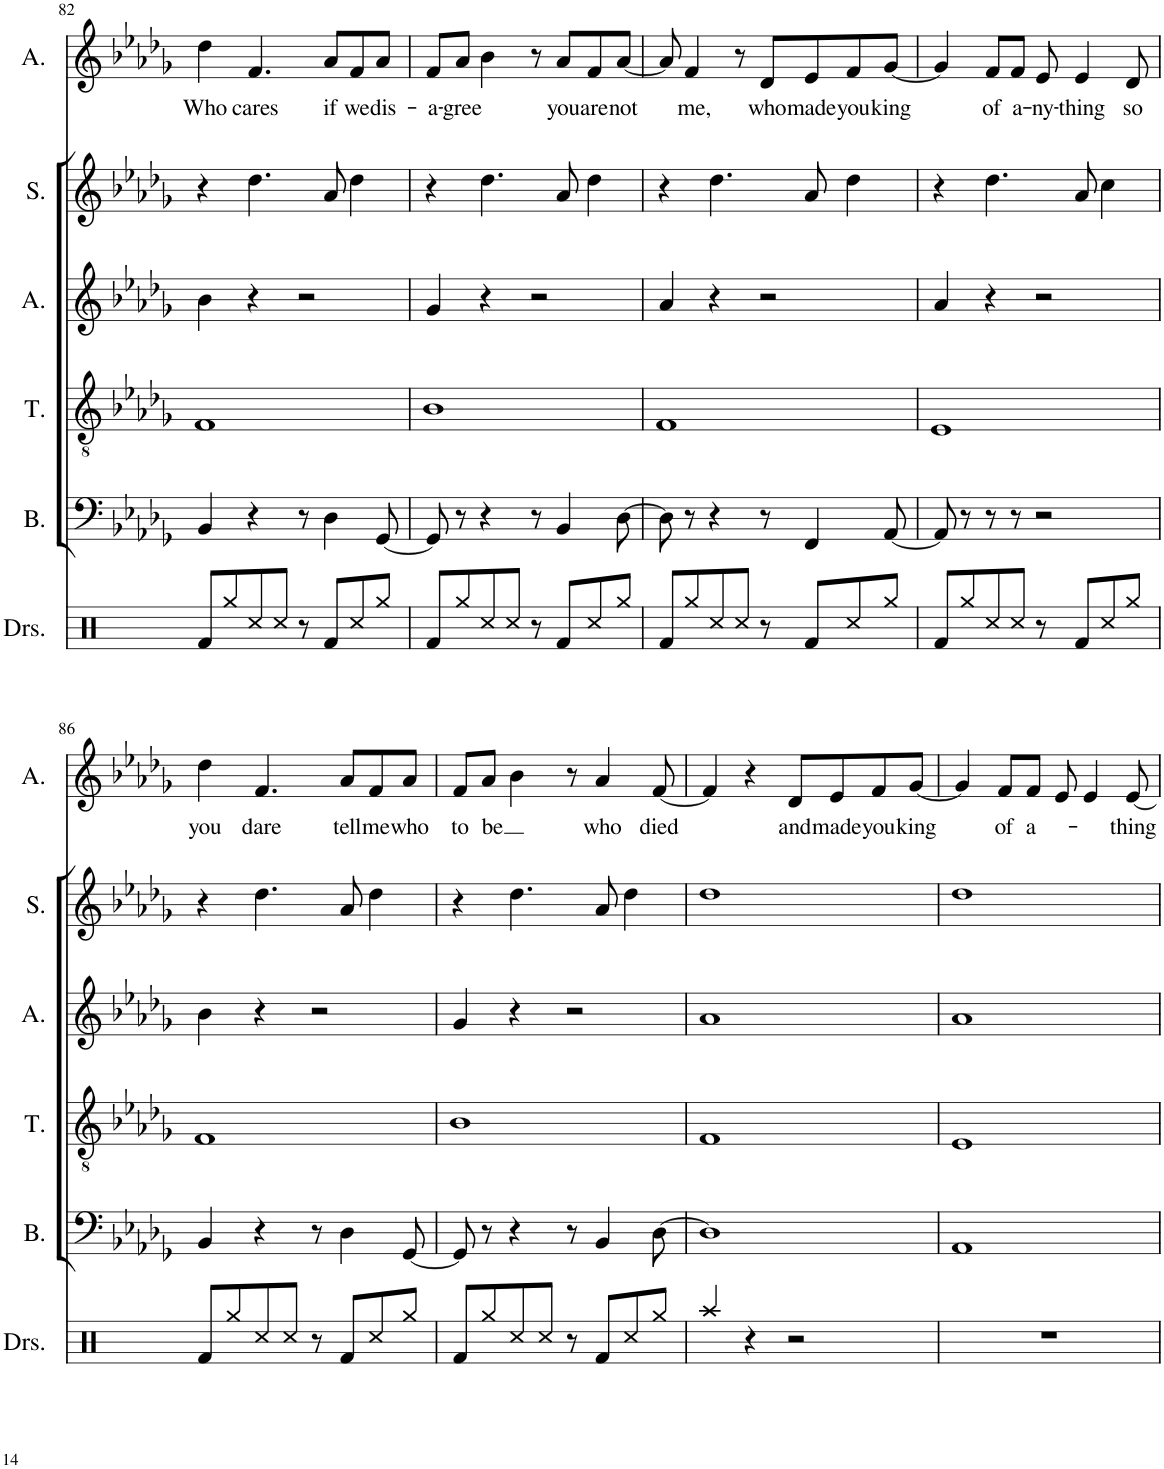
**kern	**kern	**kern	**kern	**kern	**kern	**text
*part6	*part5	*part4	*part3	*part2	*part1	*part1
*staff6	*staff5	*staff4	*staff3	*staff2	*staff1	*staff1
*I"Drumset	*I"Bass	*I"Tenor	*I"Alto	*I"Soprano	*I"Alto	*
*I'Drs.	*I'B.	*I'T.	*I'A.	*I'S.	*I'A.	*
!!LO:PB:g=z
*clefX	*clefF4	*clefGv2	*clefG2	*clefG2	*clefG2	*
*k[]	*k[b-e-a-d-g-]	*k[b-e-a-d-g-]	*k[b-e-a-d-g-]	*k[b-e-a-d-g-]	*k[b-e-a-d-g-]	*
*M4/4	*M4/4	*M4/4	*M4/4	*M4/4	*M4/4	*
=82	=82	=82	=82	=82	=82	=82
!	!	!	!	!	!	!LO:LY:b
8Rf/L	4BB-/	1F	4b-\	4r	4dd-\	Who
8Rgg/	.	.	.	.	.	.
!	!	!	!	!	!	!LO:LY:b
8Rcc/	4r	.	4r	4.dd-\	4.f/	cares
8Rcc/J	.	.	.	.	.	.
8r	8r	.	2r	.	.	.
!	!	!	!	!	!	!LO:LY:b
8Rf/L	4D-\	.	.	8a-/	8a-/L	if
!	!	!	!	!	!	!LO:LY:b
8Rcc/	.	.	.	4dd-\	8f/	we
!	!	!	!	!	!	!LO:LY:b
8Rgg/J	[8GG-/	.	.	.	8a-/J	dis-
=83	=83	=83	=83	=83	=83	=83
!	!	!	!	!	!	!LO:LY:b
8Rf/L	8GG-/]	1B-	4g-/	4r	8f/L	-a-
!	!	!	!	!	!	!LO:LY:b
8Rgg/	8r	.	.	.	8a-/J	-gree
8Rcc/	4r	.	4r	4.dd-\	4b-\	.
8Rcc/J	.	.	.	.	.	.
8r	8r	.	2r	.	8r	.
!	!	!	!	!	!	!LO:LY:b
8Rf/L	4BB-/	.	.	8a-/	8a-/L	you
!	!	!	!	!	!	!LO:LY:b
8Rcc/	.	.	.	4dd-\	8f/	are
!	!	!	!	!	!	!LO:LY:b
8Rgg/J	[8D-\	.	.	.	[8a-/J	not
=84	=84	=84	=84	=84	=84	=84
8Rf/L	8D-\]	1F	4a-/	4r	8a-/]	.
!	!	!	!	!	!	!LO:LY:b
8Rgg/	8r	.	.	.	4f/	me,
8Rcc/	4r	.	4r	4.dd-\	.	.
8Rcc/J	.	.	.	.	8r	.
!	!	!	!	!	!	!LO:LY:b
8r	8r	.	2r	.	8d-/L	who
!	!	!	!	!	!	!LO:LY:b
8Rf/L	4FF/	.	.	8a-/	8e-/	made
!	!	!	!	!	!	!LO:LY:b
8Rcc/	.	.	.	4dd-\	8f/	you
!	!	!	!	!	!	!LO:LY:b
8Rgg/J	[8AA-/	.	.	.	[8g-/J	king
=85	=85	=85	=85	=85	=85	=85
8Rf/L	8AA-/]	1E-	4a-/	4r	4g-/]	.
8Rgg/	8r	.	.	.	.	.
!	!	!	!	!	!	!LO:LY:b
8Rcc/	8r	.	4r	4.dd-\	8f/L	of
!	!	!	!	!	!	!LO:LY:b
8Rcc/J	8r	.	.	.	8f/J	a-
!	!	!	!	!	!	!LO:LY:b
8r	2r	.	2r	.	8e-/	-ny-
!	!	!	!	!	!	!LO:LY:b
8Rf/L	.	.	.	8a-/	4e-/	-thing
8Rcc/	.	.	.	4cc\	.	.
!	!	!	!	!	!	!LO:LY:b
8Rgg/J	.	.	.	.	8d-/	so
!!LO:LB:g=z
=86	=86	=86	=86	=86	=86	=86
!	!	!	!	!	!	!LO:LY:b
8Rf/L	4BB-/	1F	4b-\	4r	4dd-\	you
8Rgg/	.	.	.	.	.	.
!	!	!	!	!	!	!LO:LY:b
8Rcc/	4r	.	4r	4.dd-\	4.f/	dare
8Rcc/J	.	.	.	.	.	.
8r	8r	.	2r	.	.	.
!	!	!	!	!	!	!LO:LY:b
8Rf/L	4D-\	.	.	8a-/	8a-/L	tell
!	!	!	!	!	!	!LO:LY:b
8Rcc/	.	.	.	4dd-\	8f/	me
!	!	!	!	!	!	!LO:LY:b
8Rgg/J	[8GG-/	.	.	.	8a-/J	who
=87	=87	=87	=87	=87	=87	=87
!	!	!	!	!	!	!LO:LY:b
8Rf/L	8GG-/]	1B-	4g-/	4r	8f/L	to
!	!	!	!	!	!	!LO:LY:b
8Rgg/	8r	.	.	.	8a-/J	be
8Rcc/	4r	.	4r	4.dd-\	4b-\	.
8Rcc/J	.	.	.	.	.	.
8r	8r	.	2r	.	8r	.
!	!	!	!	!	!	!LO:LY:b
8Rf/L	4BB-/	.	.	8a-/	4a-/	who
8Rcc/	.	.	.	4dd-\	.	.
!	!	!	!	!	!	!LO:LY:b
8Rgg/J	[8D-\	.	.	.	[8f/	died
=88	=88	=88	=88	=88	=88	=88
4Raa/	1D-]	1F	1a-	1dd-	4f/]	.
4r	.	.	.	.	4r	.
!	!	!	!	!	!	!LO:LY:b
2r	.	.	.	.	8d-/L	and
!	!	!	!	!	!	!LO:LY:b
.	.	.	.	.	8e-/	made
!	!	!	!	!	!	!LO:LY:b
.	.	.	.	.	8f/	you
!	!	!	!	!	!	!LO:LY:b
.	.	.	.	.	[8g-/J	king
=89	=89	=89	=89	=89	=89	=89
1r	1AA-	1E-	1a-	1dd-	4g-/]	.
!	!	!	!	!	!	!LO:LY:b
.	.	.	.	.	8f/L	of
!	!	!	!	!	!	!LO:LY:b
.	.	.	.	.	8f/J	a-
.	.	.	.	.	8e-/	.
.	.	.	.	.	4e-/	.
!	!	!	!	!	!	!LO:LY:b
.	.	.	.	.	[8e-/	-thing
=	=	=	=	=	=	=
*-	*-	*-	*-	*-	*-	*-
